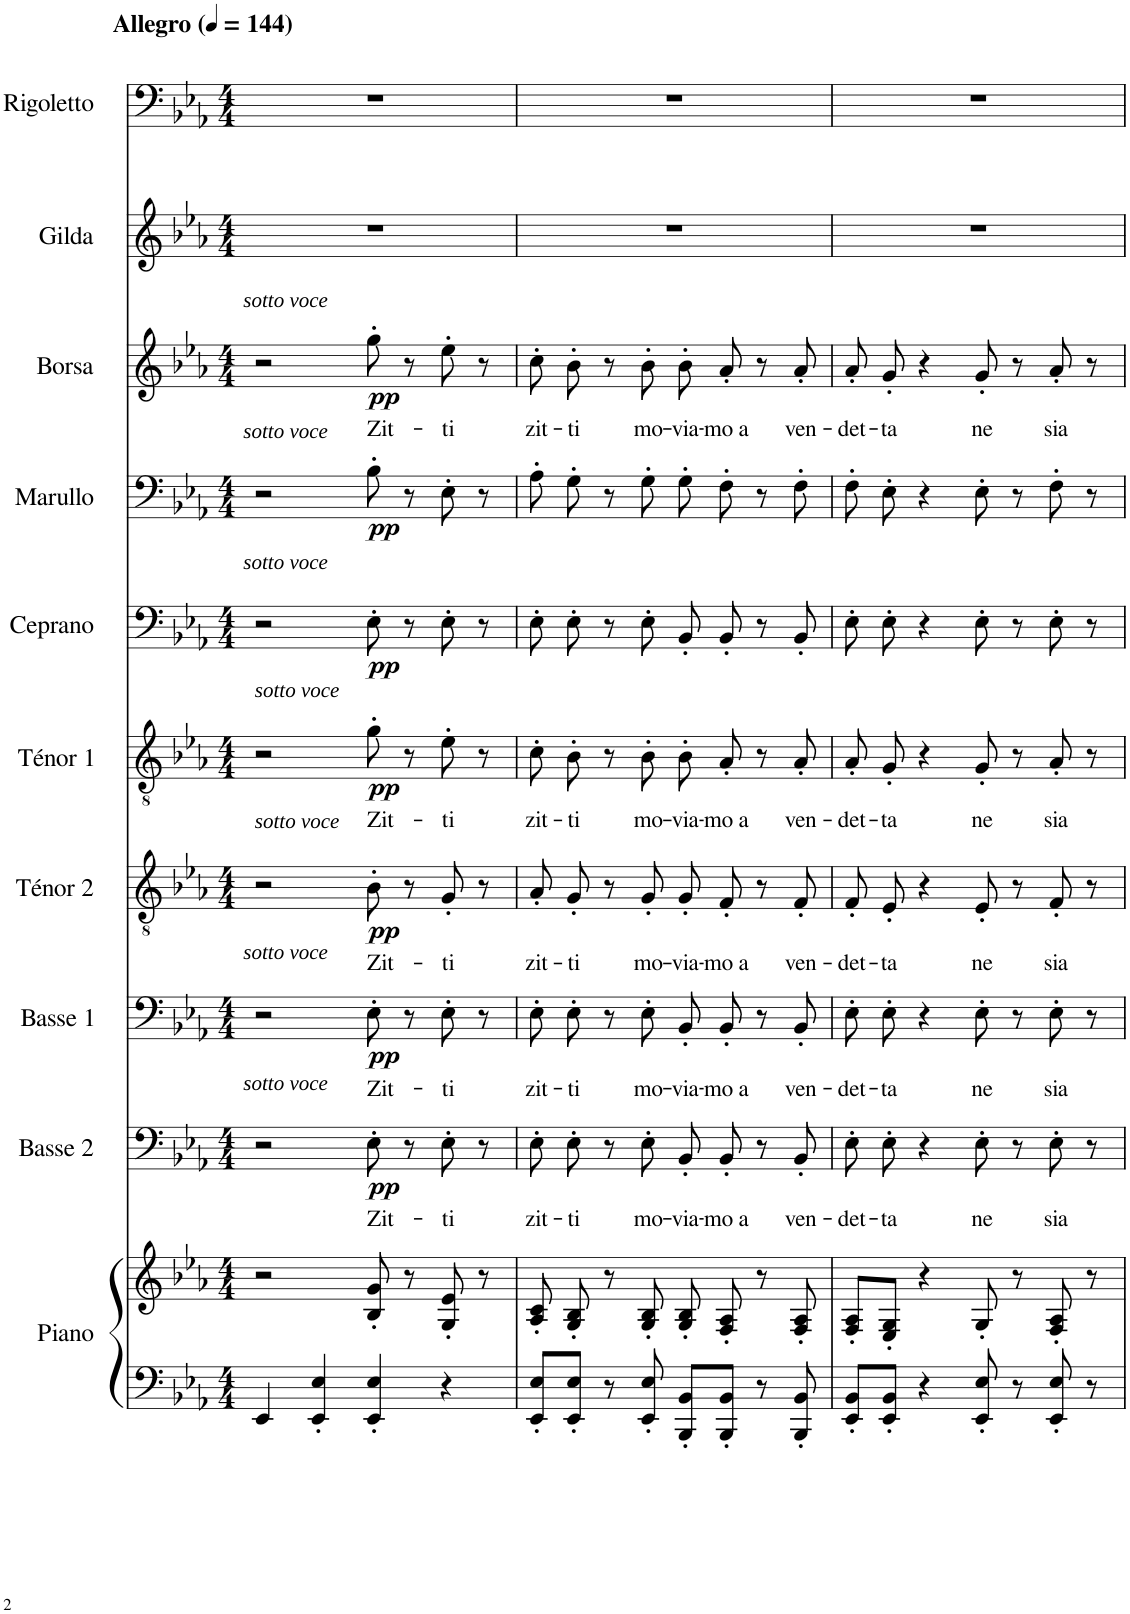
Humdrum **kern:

**kern	**kern	**kern	**text	**dynam	**kern	**text	**dynam	**kern	**text	**dynam	**kern	**text	**dynam	**kern	**dynam	**kern	**dynam	**kern	**text	**dynam
*part8	*part8	*part7	*part7	*part7	*part6	*part6	*part6	*part5	*part5	*part5	*part4	*part4	*part4	*part3	*part3	*part2	*part2	*part1	*part1	*part1
*staff9	*staff8	*staff7	*staff7	*staff7	*staff6	*staff6	*staff6	*staff5	*staff5	*staff5	*staff4	*staff4	*staff4	*staff3	*staff3	*staff2	*staff2	*staff1	*staff1	*staff1
*I"Piano	*	*I"Basse 2	*	*	*I"Basse 1	*	*	*I"Ténor 2	*	*	*I"Ténor 1	*	*	*I"Ceprano	*	*I"Marullo	*	*I"Borsa	*	*
*I'Pia.	*	*I'B2	*	*	*I'B1	*	*	*I'T2	*	*	*I'T1	*	*	*I'Cep.	*	*I'Mar.	*	*I'Bor.	*	*
*clefF4	*clefG2	*clefF4	*	*	*clefF4	*	*	*clefGv2	*	*	*clefGv2	*	*	*clefF4	*	*clefF4	*	*clefG2	*	*
*k[b-e-a-]	*k[b-e-a-]	*k[b-e-a-]	*	*	*k[b-e-a-]	*	*	*k[b-e-a-]	*	*	*k[b-e-a-]	*	*	*k[b-e-a-]	*	*k[b-e-a-]	*	*k[b-e-a-]	*	*
*M4/4	*M4/4	*M4/4	*	*	*M4/4	*	*	*M4/4	*	*	*M4/4	*	*	*M4/4	*	*M4/4	*	*M4/4	*	*
=1	=1	=1	=1	=1	=1	=1	=1	=1	=1	=1	=1	=1	=1	=1	=1	=1	=1	=1	=1	=1
!	!	!	!	!	!	!	!	!	!	!	!	!	!	!	!	!	!	!LO:TX:a:i:t=sotto voce	!	!
!	!	!	!	!	!	!	!	!	!	!	!	!	!	!	!	!LO:TX:a:i:t=sotto voce	!	!	!	!
!	!	!	!	!	!	!	!	!	!	!	!	!	!	!LO:TX:a:i:t=sotto voce	!	!	!	!	!	!
!	!	!	!	!	!LO:TX:a:i:t=sotto voce	!	!	!	!	!	!	!	!	!	!	!	!	!	!	!
!	!	!LO:TX:a:i:t=sotto voce	!	!	!	!	!	!	!	!	!	!	!	!	!	!	!	!	!	!
4EE-/	2r	2r	.	.	2r	.	.	2r	.	.	2r	.	.	2r	.	2r	.	2r	.	.
4EE-/' 4E-/'	.	.	.	.	.	.	.	.	.	.	.	.	.	.	.	.	.	.	.	.
!	!	!	!	!	!	!	!	!	!	!	!LO:TX:a:i:t=sotto voce	!	!	!	!	!	!	!	!	!
!	!	!	!	!	!	!	!	!LO:TX:a:i:t=sotto voce	!	!	!	!	!	!	!	!	!	!	!	!
!	!	!	!LO:LY:b	!LO:DY:b	!	!LO:LY:b	!LO:DY:b	!	!LO:LY:b	!LO:DY:b	!	!LO:LY:b	!LO:DY:b	!	!LO:DY:b	!	!LO:DY:b	!	!LO:LY:b	!LO:DY:b
4EE-/' 4E-/'	8B-/' 8g/'	8E-'\	Zit-	pp	8E-'\	Zit-	pp	8B-'\	Zit-	pp	8g'\	Zit-	pp	8E-'\	pp	8B-'\	pp	8gg'\	Zit-	pp
.	8r	8r	.	.	8r	.	.	8r	.	.	8r	.	.	8r	.	8r	.	8r	.	.
!	!	!	!LO:LY:b	!	!	!LO:LY:b	!	!	!LO:LY:b	!	!	!LO:LY:b	!	!	!	!	!	!	!LO:LY:b	!
4r	8G/' 8e-/'	8E-'\	-ti	.	8E-'\	-ti	.	8G'/	-ti	.	8e-'\	-ti	.	8E-'\	.	8E-'\	.	8ee-'\	-ti	.
.	8r	8r	.	.	8r	.	.	8r	.	.	8r	.	.	8r	.	8r	.	8r	.	.
=2	=2	=2	=2	=2	=2	=2	=2	=2	=2	=2	=2	=2	=2	=2	=2	=2	=2	=2	=2	=2
!	!	!	!LO:LY:b	!	!	!LO:LY:b	!	!	!LO:LY:b	!	!	!LO:LY:b	!	!	!	!	!	!	!LO:LY:b	!
8EE-/' 8E-/'L	8A-/' 8c/'	8E-'\L	zit-	.	8E-'\L	zit-	.	8A-'/L	zit-	.	8c'\L	zit-	.	8E-'\L	.	8A-'\L	.	8cc'\L	zit-	.
!	!	!	!LO:LY:b	!	!	!LO:LY:b	!	!	!LO:LY:b	!	!	!LO:LY:b	!	!	!	!	!	!	!LO:LY:b	!
8EE-/' 8E-/'J	8G/' 8B-/'	8E-'\J	-ti	.	8E-'\J	-ti	.	8G'/J	-ti	.	8B-'\J	-ti	.	8E-'\J	.	8G'\J	.	8b-'\J	-ti	.
8r	8r	8r	.	.	8r	.	.	8r	.	.	8r	.	.	8r	.	8r	.	8r	.	.
!	!	!	!LO:LY:b	!	!	!LO:LY:b	!	!	!LO:LY:b	!	!	!LO:LY:b	!	!	!	!	!	!	!LO:LY:b	!
8EE-/' 8E-/'	8G/' 8B-/'	8E-'\	mo-	.	8E-'\	mo-	.	8G'/	mo-	.	8B-'\	mo-	.	8E-'\	.	8G'\	.	8b-'\	mo-	.
!	!	!	!LO:LY:b	!	!	!LO:LY:b	!	!	!LO:LY:b	!	!	!LO:LY:b	!	!	!	!	!	!	!LO:LY:b	!
8BBB-/' 8BB-/'L	8G/' 8B-/'	8BB-'/L	-via-	.	8BB-'/L	-via-	.	8G'/L	-via-	.	8B-'/L	-via-	.	8BB-'/L	.	8G'\L	.	8b-'/L	-via-	.
!	!	!	!LO:LY:b	!	!	!LO:LY:b	!	!	!LO:LY:b	!	!	!LO:LY:b	!	!	!	!	!	!	!LO:LY:b	!
8BBB-/' 8BB-/'J	8F/' 8A-/'	8BB-'/J	-mo a	.	8BB-'/J	-mo a	.	8F'/J	-mo a	.	8A-'/J	-mo a	.	8BB-'/J	.	8F'\J	.	8a-'/J	-mo a	.
8r	8r	8r	.	.	8r	.	.	8r	.	.	8r	.	.	8r	.	8r	.	8r	.	.
!	!	!	!LO:LY:b	!	!	!LO:LY:b	!	!	!LO:LY:b	!	!	!LO:LY:b	!	!	!	!	!	!	!LO:LY:b	!
8BBB-/' 8BB-/'	8F/' 8A-/'	8BB-'/	ven-	.	8BB-'/	ven-	.	8F'/	ven-	.	8A-'/	ven-	.	8BB-'/	.	8F'\	.	8a-'/	ven-	.
=3	=3	=3	=3	=3	=3	=3	=3	=3	=3	=3	=3	=3	=3	=3	=3	=3	=3	=3	=3	=3
!	!	!	!LO:LY:b	!	!	!LO:LY:b	!	!	!LO:LY:b	!	!	!LO:LY:b	!	!	!	!	!	!	!LO:LY:b	!
8EE-/' 8BB-/'L	8F/' 8A-/'L	8E-'\L	-det-	.	8E-'\L	-det-	.	8F'/L	-det-	.	8A-'/L	-det-	.	8E-'\L	.	8F'\L	.	8a-'/L	-det-	.
!	!	!	!LO:LY:b	!	!	!LO:LY:b	!	!	!LO:LY:b	!	!	!LO:LY:b	!	!	!	!	!	!	!LO:LY:b	!
8EE-/' 8BB-/'J	8E-/' 8G/'J	8E-'\J	-ta	.	8E-'\J	-ta	.	8E-'/J	-ta	.	8G'/J	-ta	.	8E-'\J	.	8E-'\J	.	8g'/J	-ta	.
4r	4r	4r	.	.	4r	.	.	4r	.	.	4r	.	.	4r	.	4r	.	4r	.	.
!	!	!	!LO:LY:b	!	!	!LO:LY:b	!	!	!LO:LY:b	!	!	!LO:LY:b	!	!	!	!	!	!	!LO:LY:b	!
8EE-/' 8E-/'	8G'/	8E-'\	ne	.	8E-'\	ne	.	8E-'/	ne	.	8G'/	ne	.	8E-'\	.	8E-'\	.	8g'/	ne	.
8r	8r	8r	.	.	8r	.	.	8r	.	.	8r	.	.	8r	.	8r	.	8r	.	.
!	!	!	!LO:LY:b	!	!	!LO:LY:b	!	!	!LO:LY:b	!	!	!LO:LY:b	!	!	!	!	!	!	!LO:LY:b	!
8EE-/' 8E-/'	8F/' 8A-/'	8E-'\	sia	.	8E-'\	sia	.	8F'/	sia	.	8A-'/	sia	.	8E-'\	.	8F'\	.	8a-'/	sia	.
8r	8r	8r	.	.	8r	.	.	8r	.	.	8r	.	.	8r	.	8r	.	8r	.	.
=	=	=	=	=	=	=	=	=	=	=	=	=	=	=	=	=	=	=	=	=
*-	*-	*-	*-	*-	*-	*-	*-	*-	*-	*-	*-	*-	*-	*-	*-	*-	*-	*-	*-	*-
